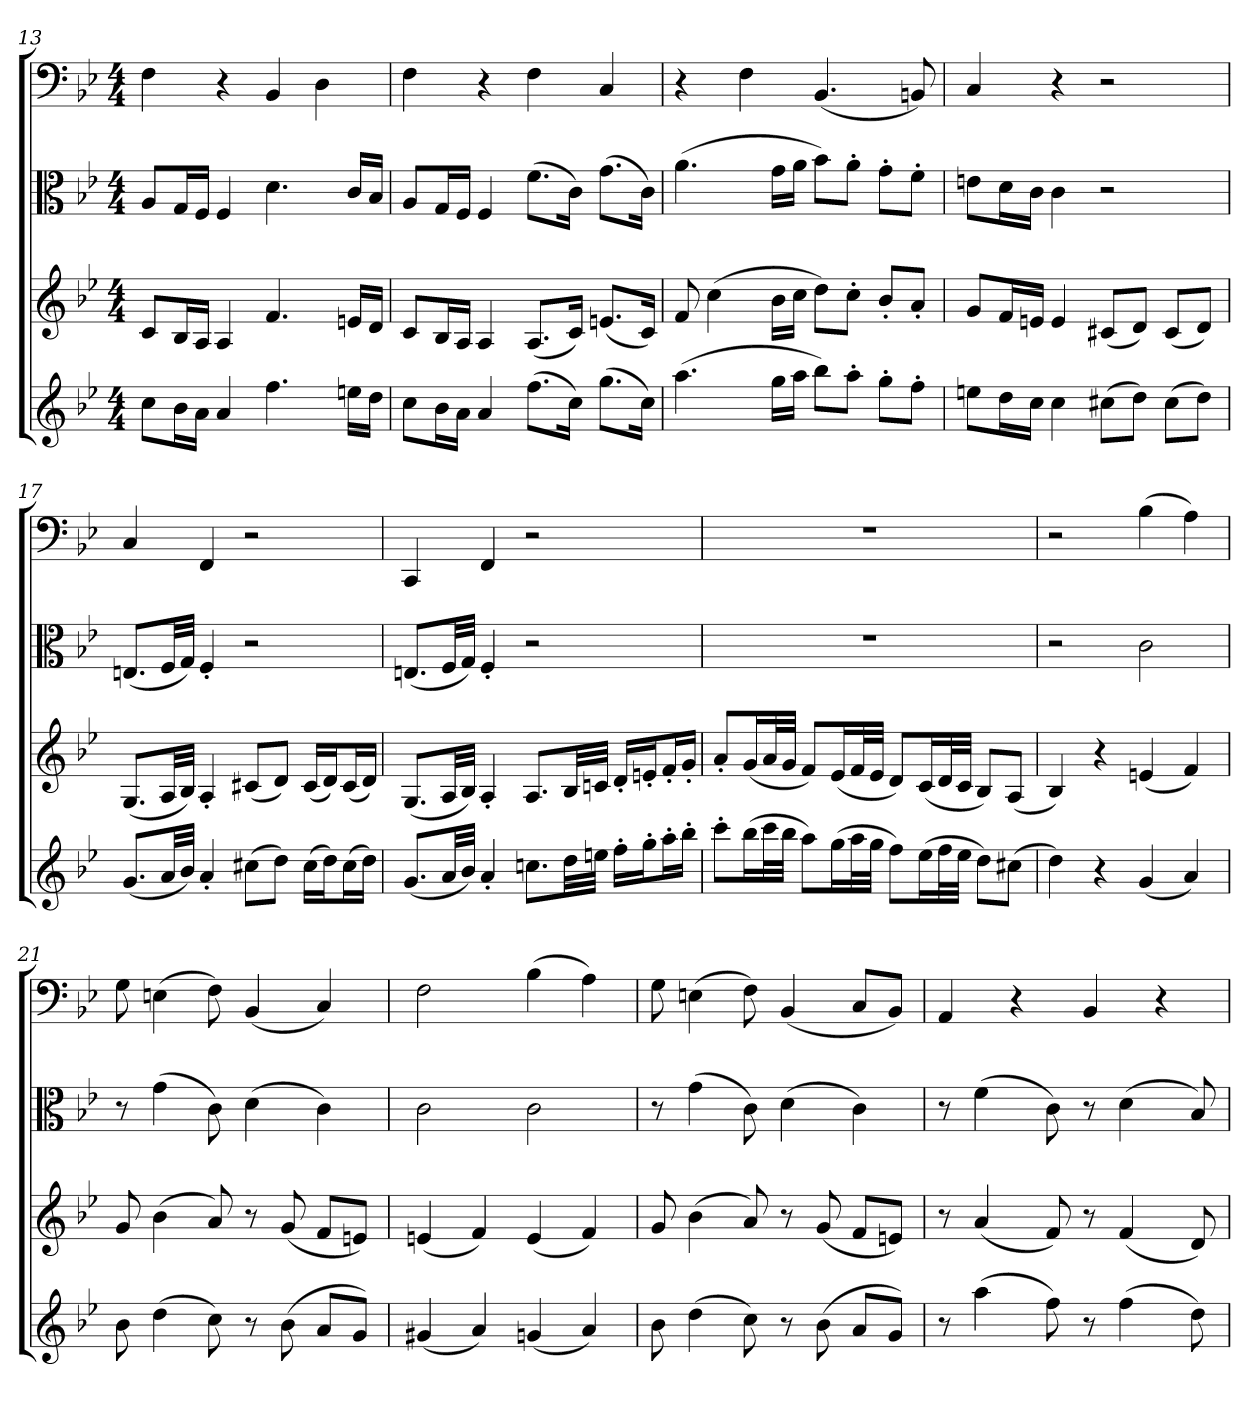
**kern	**kern	**kern	**kern
*part4	*part3	*part2	*part1
*staff4	*staff3	*staff2	*staff1
*clefG2	*clefG2	*clefC3	*clefF4
*k[b-e-]	*k[b-e-]	*k[b-e-]	*k[b-e-]
*B-:	*B-:	*B-:	*B-:
*M4/4	*M4/4	*M4/4	*M4/4
=13	=13	=13	=13
8cc\L	8c/L	8A/L	4F
16b-\L	16B-/L	16G/L	.
16a\JJ	16A/JJ	16F/JJ	.
4a	4A	4F	4r
4.ff	4.f	4.d	4BB-
.	.	.	4D
16een\LL	16en/LL	16c/LL	.
16dd\JJ	16d/JJ	16B-/JJ	.
=14	=14	=14	=14
8cc\L	8c/L	8A/L	4F
16b-\L	16B-/L	16G/L	.
16a\JJ	16A/JJ	16F/JJ	.
4a	4A	4F	4r
(8.ff\L	(8.A/L	(8.f\L	4F
16cc\Jk)	16c/Jk)	16c\Jk)	.
(8.gg\L	(8.en/L	(8.g\L	4C
16cc\Jk)	16c/Jk)	16c\Jk)	.
=15	=15	=15	=15
(4.aa	8f	(4.a	4r
.	(4cc	.	.
.	.	.	4F
16gg\LL	16b-\LL	16g\LL	.
16aa\JJ	16cc\JJ	16a\JJ	.
8bb-\L)	8dd\L)	8b-\L)	(4.BB-
8aa'\J	8cc'\J	8a'\J	.
8gg'\L	8b-'/L	8g'\L	.
8ff'\J	8a'/J	8f'\J	8BBn)
=16	=16	=16	=16
8een\L	8g/L	8en\L	4C
16dd\L	16f/L	16d\L	.
16cc\JJ	16en/JJ	16c\JJ	.
4cc	4e	4c	4r
(8cc#X\L	(8c#X/L	2r	2r
8dd\J)	8d/J)	.	.
(8cc#\L	(8c#/L	.	.
8dd\J)	8d/J)	.	.
=17	=17	=17	=17
(8.g/L	(8.G/L	(8.En/L	4C
32a/LL	32A/LL	32F/LL	.
32b-/JJJ)	32B-/JJJ)	32G/JJJ)	.
4a'	4A'	4F'	4FF
(8cc#X\L	(8c#X/L	2r	2r
8dd\J)	8d/J)	.	.
(16cc#\LL	(16c#/LL	.	.
16dd\J)	16d/J)	.	.
(16cc#\L	(16c#/L	.	.
16dd\JJ)	16d/JJ)	.	.
=18	=18	=18	=18
(8.g/L	(8.G/L	(8.En/L	4CC
32a/LL	32A/LL	32F/LL	.
32b-/JJJ)	32B-/JJJ)	32G/JJJ)	.
4a'	4A'	4F'	4FF
8.ccn\L	8.A/L	2r	2r
32dd\LL	32B-/LL	.	.
32een\JJJ	32cn/JJJ	.	.
16ff'\LL	16d'/LL	.	.
16gg'\J	16en'/J	.	.
16aa'\L	16f'/L	.	.
16bb-'\JJ	16g'/JJ	.	.
=19	=19	=19	=19
8ccc'\L	8a'/L	1r	1r
(16bb-\L	(16g/L	.	.
32ccc\L	32a/L	.	.
32bb-\JJJ	32g/JJJ	.	.
8aa\L)	8f/L)	.	.
(16gg\L	(16e-/L	.	.
32aa\L	32f/L	.	.
32gg\JJJ	32e-/JJJ	.	.
8ff\L)	8d/L)	.	.
(16ee-\L	(16c/L	.	.
32ff\L	32d/L	.	.
32ee-\JJJ	32c/JJJ	.	.
8dd\L)	8B-/L)	.	.
(8cc#X\J	(8A/J	.	.
=20	=20	=20	=20
4dd)	4B-)	2r	2r
4r	4r	.	.
(4g	(4en	2c	(4B-
4a)	4f)	.	4A)
=21	=21	=21	=21
8b-	8g	8r	8G
(4dd	(4b-	(4g	(4En
8cc)	8a)	8c)	8F)
8r	8r	(4d	(4BB-
(8b-	(8g	.	.
8a/L	8f/L	4c)	4C)
8g/J)	8en/J)	.	.
=22	=22	=22	=22
(4g#X	(4en	2c	2F
4a)	4f)	.	.
(4gn	(4e	2c	(4B-
4a)	4f)	.	4A)
=23	=23	=23	=23
8b-	8g	8r	8G
(4dd	(4b-	(4g	(4En
8cc)	8a)	8c)	8F)
8r	8r	(4d	(4BB-
(8b-	(8g	.	.
8a/L	8f/L	4c)	8C/L
8g/J)	8en/J)	.	8BB-/J)
=24	=24	=24	=24
8r	8r	8r	4AA
(4aa	(4a	(4f	.
.	.	.	4r
8ff)	8f)	8c)	.
8r	8r	8r	4BB-
(4ff	(4f	(4d	.
.	.	.	4r
8dd)	8d)	8B-)	.
=	=	=	=
*-	*-	*-	*-
